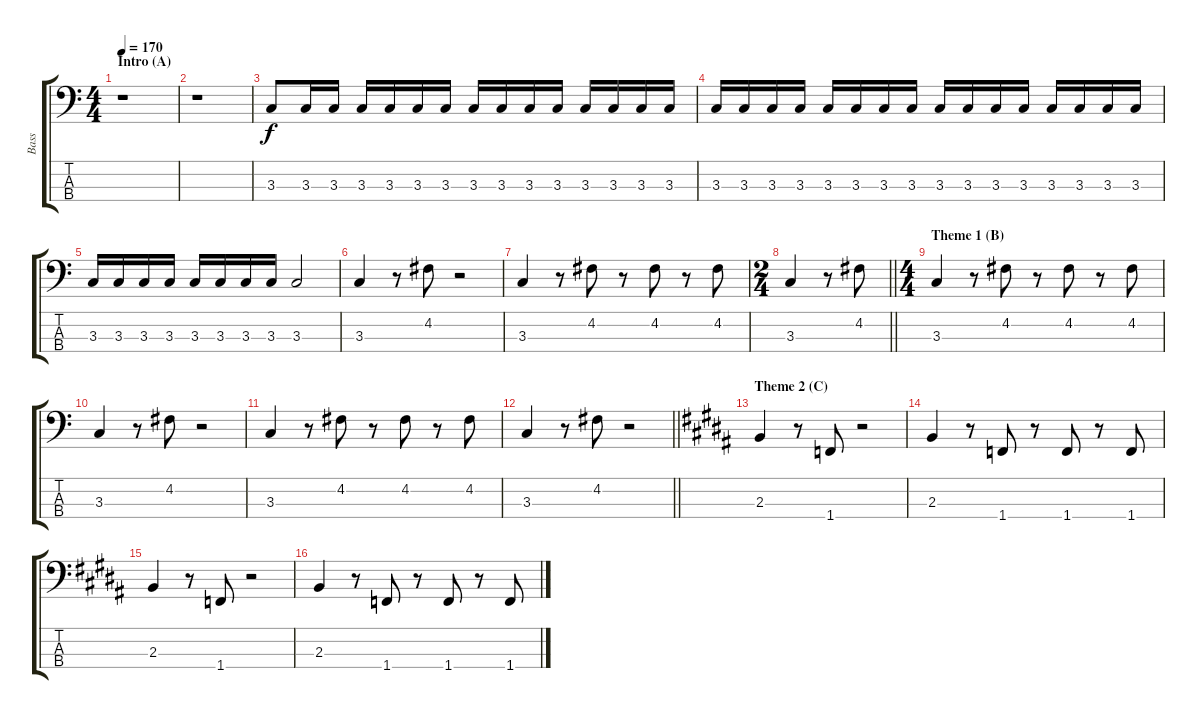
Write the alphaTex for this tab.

\track ("Bass" "Bass") {instrument electricbassfinger}
\staff {score tabs}
\tuning (G2 D2 A1 E1) {hide}
\ts (4 4)
\section ("" "Intro (A)")
\tempo 170
\clef f4
\ks c
r.1{dy f instrument electricbassfinger} |
r.1 |
3.3.8 3.3.16 3.3.16 3.3.16 3.3.16 3.3.16 3.3.16 3.3.16 3.3.16 3.3.16 3.3.16 3.3.16 3.3.16 3.3.16 3.3.16 |
3.3.16 3.3.16 3.3.16 3.3.16 3.3.16 3.3.16 3.3.16 3.3.16 3.3.16 3.3.16 3.3.16 3.3.16 3.3.16 3.3.16 3.3.16 3.3.16 |
3.3.16 3.3.16 3.3.16 3.3.16 3.3.16 3.3.16 3.3.16 3.3.16 3.3.2 |
3.3.4 r.8 4.2.8 r.2 |
3.3.4 r.8 4.2.8 r.8 4.2.8 r.8 4.2.8 |
\ts (2 4)
\barLineRight lightlight
3.3.4 r.8 4.2.8 |
\ts (4 4)
\section ("" "Theme 1 (B)")
3.3.4 r.8 4.2.8 r.8 4.2.8 r.8 4.2.8 |
3.3.4 r.8 4.2.8 r.2 |
3.3.4 r.8 4.2.8 r.8 4.2.8 r.8 4.2.8 |
\barLineRight lightlight
3.3.4 r.8 4.2.8 r.2 |
\section ("" "Theme 2 (C)")
\ks b
2.3.4 r.8 1.4.8 r.2 |
2.3.4 r.8 1.4.8 r.8 1.4.8 r.8 1.4.8 |
2.3.4 r.8 1.4.8 r.2 |
2.3.4 r.8 1.4.8 r.8 1.4.8 r.8 1.4.8
